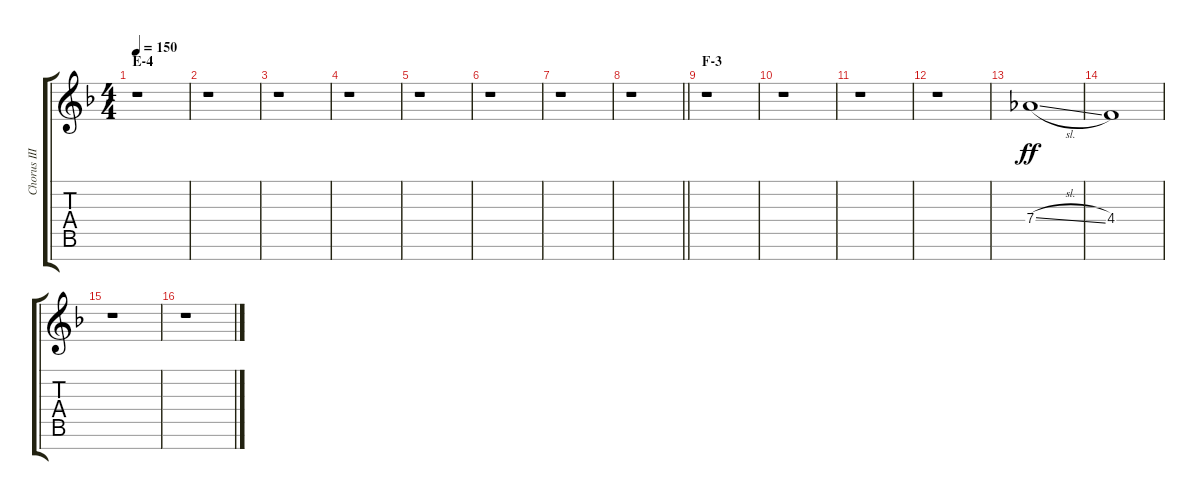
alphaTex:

\track ("Chorus III" "Chorus III") {instrument voiceoohs}
\staff {score tabs}
\tuning (Eb5 Bb4 Gb4 Db4 Ab3 Eb3 Bb2) {hide}
\ts (4 4)
\section ("" "E-4")
\tempo 150
\clef g2
\ks f
r.1{dy ff} |
r.1 |
r.1 |
r.1 |
r.1 |
r.1 |
r.1 |
\barLineRight lightlight
r.1 |
\section ("" "F-3")
r.1 |
r.1 |
r.1 |
r.1 |
7.4{sl}.1 |
4.4.1 |
r.1 |
r.1
